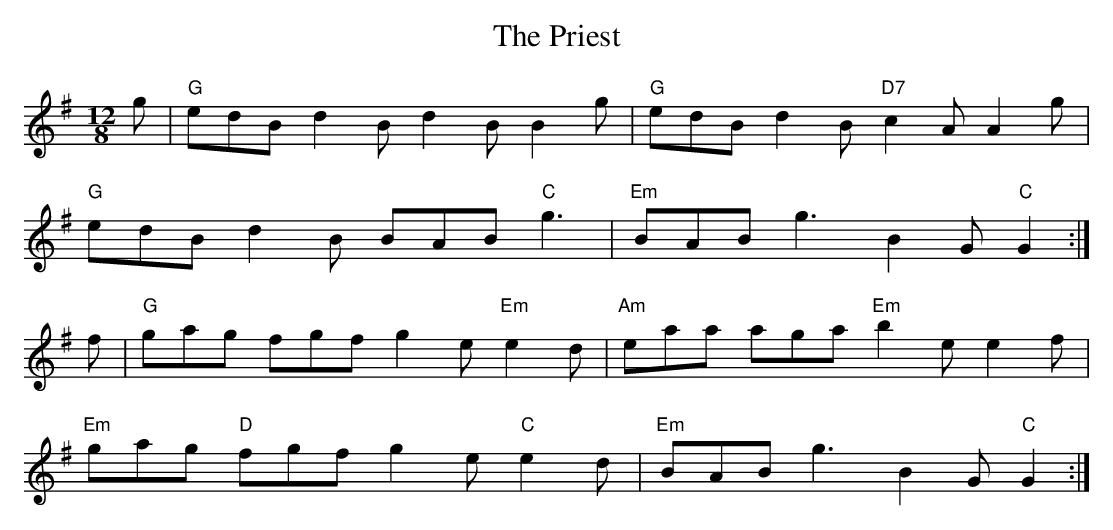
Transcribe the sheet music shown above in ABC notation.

X:1
T: The Priest
M: 12/8
L: 1/8
K: Gmaj
g|"G"edB d2 B d2 B B2 g|"G"edB d2 B "D7"c2 A A2 g|
"G"edB d2 B BAB "C"g3|"Em"BAB g3 B2 G "C"G2 :|]
f|"G"gag fgf g2 e "Em"e2 d|"Am"eaa aga "Em"b2 e e2 f|
"Em"gag "D"fgf g2 e "C"e2 d|"Em"BAB g3 B2 G "C"G2:|]
